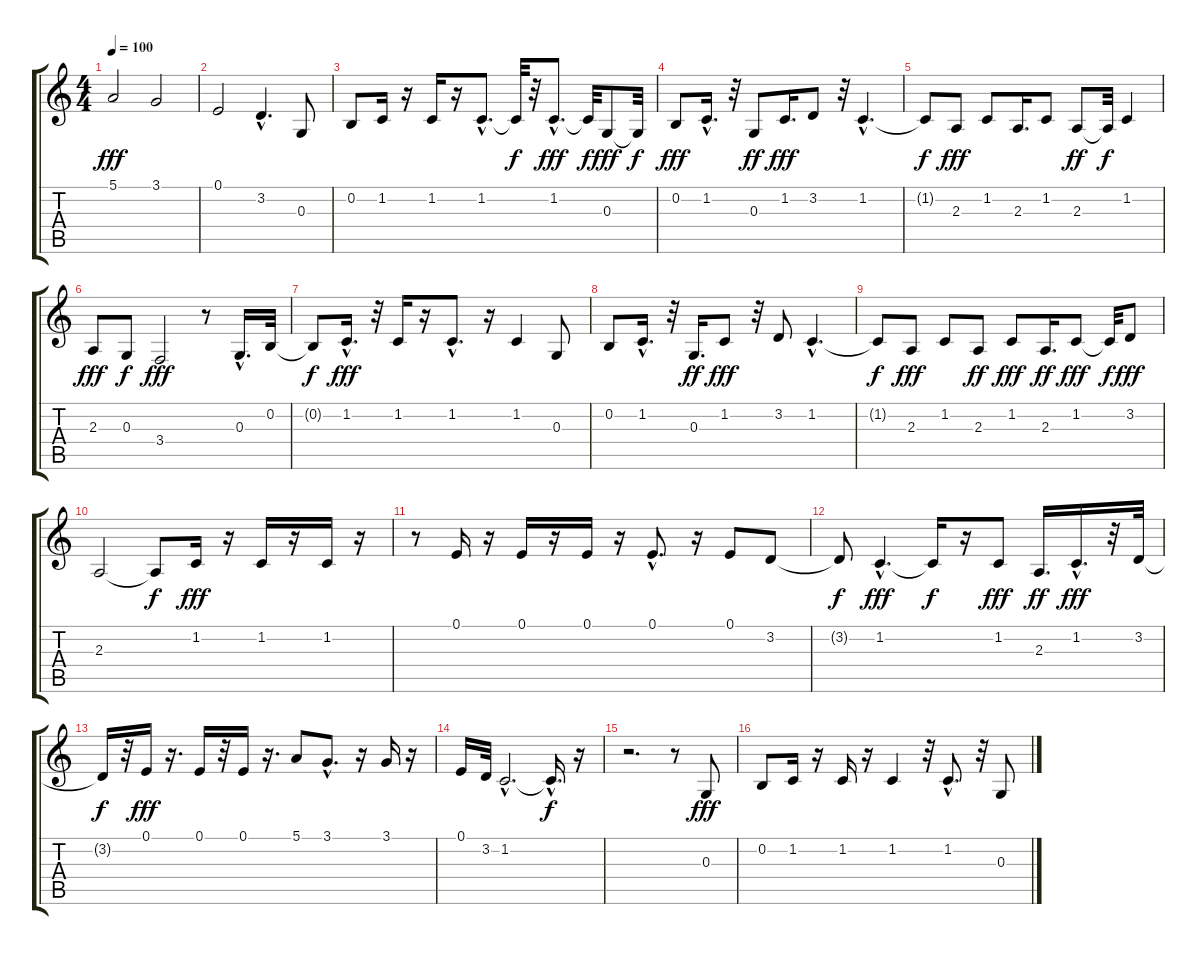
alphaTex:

\track "" {instrument frenchhorn}
\staff {score tabs}
\tuning (E4 B3 G3 D3 A2 E2) {hide}
\ts (4 4)
\tempo 100
\clef g2
\ks c
5.1.2{dy fff} 3.1.2 |
0.1.2 3.2{hac}.4{d} 0.3.8 |
0.2.8 1.2.16 r.16 1.2.16 r.16 1.2{hac}.8{d} 1.2{t}.32{dy f} r.32 1.2{hac}.8{d dy fff} 1.2{t}.32{dy f} 0.3.8{dy fff} 0.3{t}.32{dy f} |
0.2.8{dy fff} 1.2{hac}.16{d} r.32 0.3.8{dy ff} 1.2.16{d dy fff} 3.2.8 r.32 1.2{hac}.4{d} |
1.2{t}.8{dy f} 2.3.8{dy fff} 1.2.8 2.3.16{d} 1.2.8 2.3.8{dy ff} 2.3{t}.32{dy f} 1.2.4 |
2.3.8{dy fff} 0.3.8{dy f} 3.4.2{dy fff} r.8 0.3{hac}.16{d} 0.2.32 |
0.2{t}.8{dy f} 1.2{hac}.16{d dy fff} r.32 1.2.16 r.16 1.2{hac}.8{d} r.16 1.2.4 0.3.8 |
0.2.8 1.2{hac}.16{d} r.32 0.3.16{d dy ff} 1.2.8{dy fff} r.32 3.2.8 1.2{hac}.4{d} |
1.2{t}.8{dy f} 2.3.8{dy fff} 1.2.8 2.3.8{dy ff} 1.2.8{dy fff} 2.3.16{d dy ff} 1.2.8{dy fff} 1.2{t}.32{dy f} 3.2.8{dy fff} |
2.3.2 2.3{t}.8{dy f} 1.2.16{dy fff} r.16 1.2.16 r.16 1.2.16 r.16 |
r.8 0.1.16 r.16 0.1.16 r.16 0.1.16 r.16 0.1{hac}.8{d} r.16 0.1.8 3.2.8 |
3.2{t}.8{dy f} 1.2{hac}.4{d dy fff} 1.2{t}.16{dy f} r.16 1.2.8{dy fff} 2.3.16{d dy ff} 1.2{hac}.16{d dy fff} r.32 3.2.32 |
3.2{t}.16{dy f} r.32 0.1.16{dy fff} r.16{d} 0.1.16 r.32 0.1.16 r.16{d} 5.1.8 3.1{hac}.8{d} r.16 3.1.16 r.16 |
0.1.16 3.2.32 1.2{hac}.2{d} 1.2{hac t}.16{d dy f} r.16 |
r.2{d} r.8 0.3.8{dy fff} |
0.2.8 1.2.16 r.16 1.2.16 r.16 1.2.4 r.32 1.2{hac}.8{d} r.32 0.3.8
